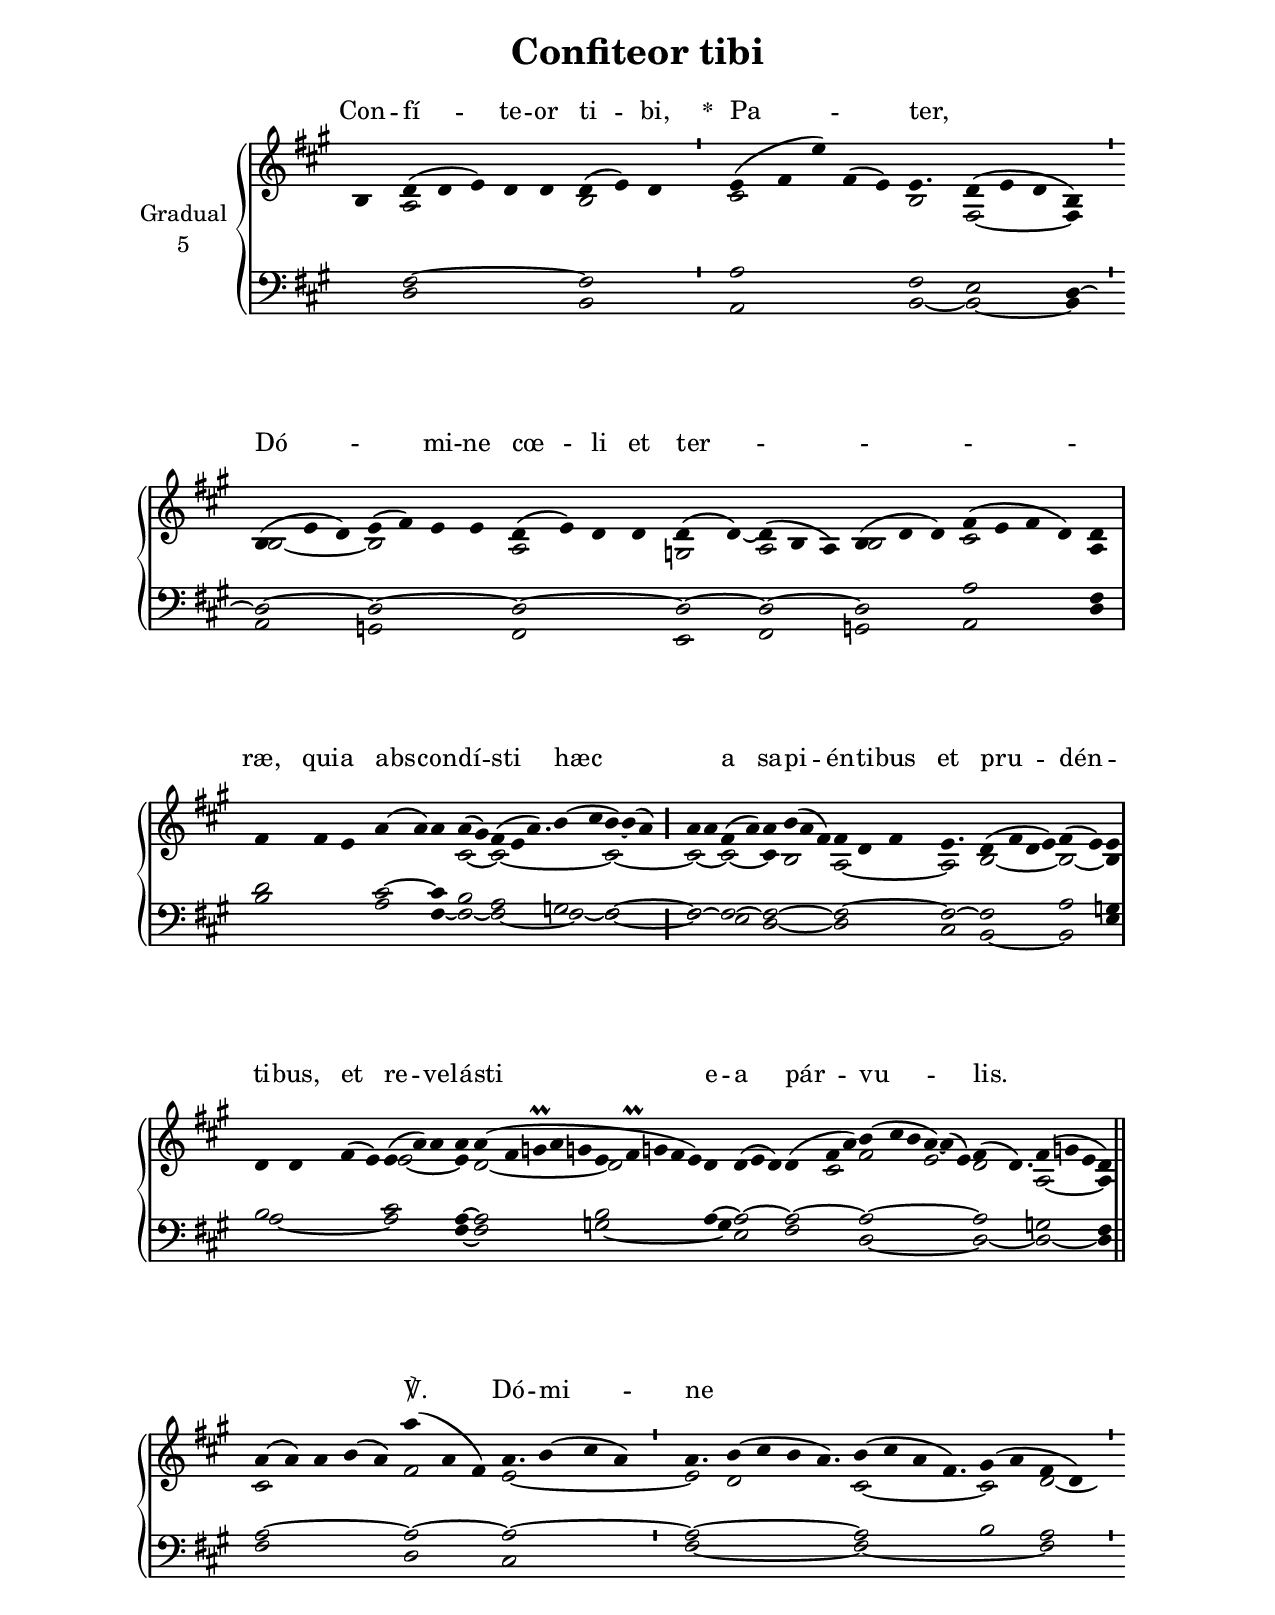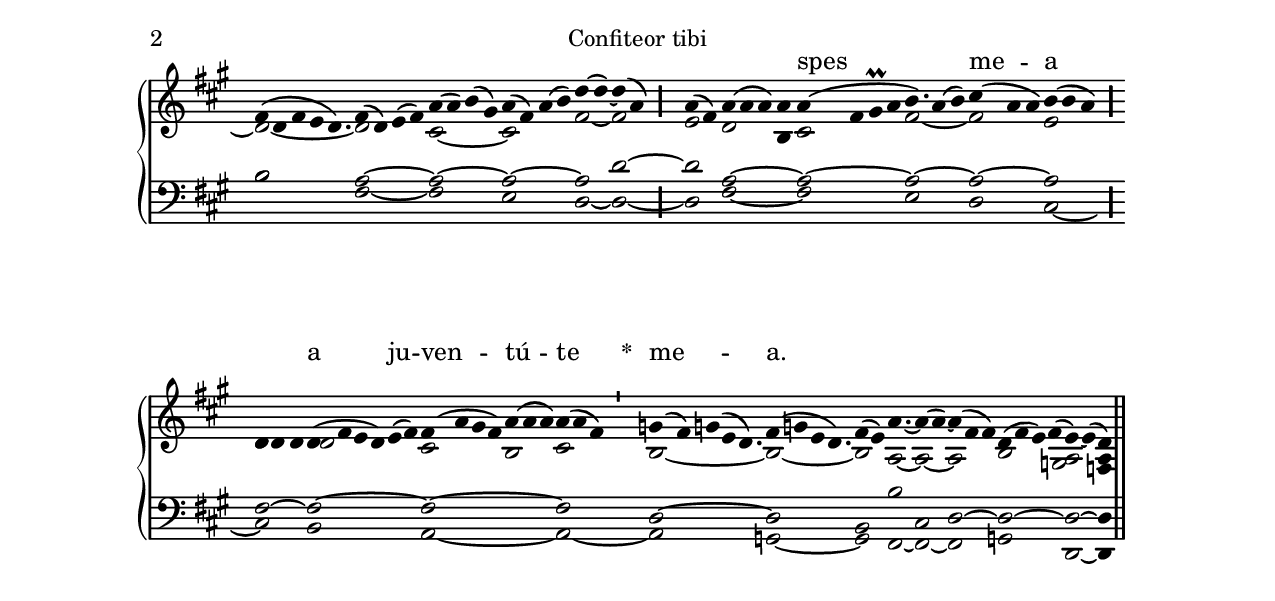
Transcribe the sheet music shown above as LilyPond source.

\version "2.18"
\include "gregorian.ly"
\include "noh2.ily"


%Page reference: page iii.365
%(volume.page)

global = {
 \key b \dorian
 \cadenzaOn 
}

\header {
  title = \markup \center-column {"Confiteor tibi" \vspace #1 }
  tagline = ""
  composer = ""
}

\paper {
 #(include-special-characters)
  oddHeaderMarkup = \markup \fill-line {
    \line {}
    \center-column {
      \on-the-fly #first-page     " "
      \on-the-fly #not-first-page "Confiteor tibi"
    }
    \line { \on-the-fly #print-page-number-check-first \fromproperty #'page:page-number-string }
  }
  evenHeaderMarkup = \markup \fill-line {
    \line { \on-the-fly #print-page-number-check-first \fromproperty #'page:page-number-string }
    \center-column { "Confiteor tibi" }
    \line {}
  }
}

chantText = \lyricmode {
Con -- fí -- te -- or ti -- bi, 
\set stanza = " * " Pa -- _ ter, _ Dó -- _ mi -- ne cœ -- li et ter -- _ _ _ ræ, 
qui -- a abs -- con -- dí -- sti hæc _ _ 
a sa -- pi -- én -- ti -- bus et pru -- dén -- _ ti -- bus, 
et re -- ve -- lá -- sti e -- a pár -- vu -- lis. _ _ _ _ ℣. 
Dó -- mi -- ne _ _ _ _ _ _ _ _ _ _ _ _ _ _ 
spes _ me -- a _ _ _ 
a ju -- ven -- tú -- te 
\set stanza = " * " me -- _ a. _ _ _ _ _ _ _ _ _ }

chantMusic = {
\tieDown   b4 d'4 ( d'4 e'4) d'4 d'4 d'4 ( e'4) d'4 \divisioMinima
 e'4 ( fis'4 e''4) fis'4 ( e'4) e'4. d'4 ( e'4 d'4 b4) \divisioMinima
 b4 ( e'4 d'4) e'4 ( fis'4) e'4 e'4 d'4 ( e'4) d'4 d'4 d'4 ( d'4) ~ d'4 ( b4 a4) b4 ( d'4 d'4) fis'4 ( e'4 fis'4 d'4) d'4 \divisioMaxima
 fis'4 fis'4 e'4 a'4 ( a'4) a'4 a'4 ( gis'4) fis'4 ( e'4 a'4.) b'4 ( cis''4 b'4) ~ b'4 ( a'4) \divisioMaior
 a'4 a'4 fis'4 ( a'4) a'4 b'4 ( a'4 fis'4) fis'4 d'4 fis'4 e'4. d'4 ( fis'4 d'4 e'4) fis'4 ( e'4) e'4 \divisioMaxima
 d'4 d'4 fis'4 ( e'4) e'4 ( a'4) a'4 a'4  a'4 ( fis'4 g'\prall a'4 g'4 e'4 fis'\prall g'4 fis'4 e'4) d'4 d'4 ( e'4 d'4)  d'4 ( fis'4 a'4) b'4 ( cis''4 b'4 a'4) ~ a'4 ( e'4) fis'4 ( d'4.) fis'4 ( g'4 e'4 d'4) \finalis
  a'4 ( a'4) a'4 b'4 ( a'4) a''4 ( a'4 fis'4) a'4. b'4 ( cis''4 a'4) \divisioMinima
 a'4. b'4 ( cis''4 b'4 a'4.) b'4 ( cis''4 a'4 fis'4.) gis'4 ( a'4 fis'4 d'4) \divisioMinima
 fis'4 ( d'4 fis'4 e'4 d'4.) fis'4 ( d'4) e'4 ( fis'4) a'4 ( a'4) b'4 ( gis'4) a'4 ( fis'4) a'4 ( b'4) d''4 ( d''4) ~ d''4 ( a'4) \divisioMaior
 a'4 ( fis'4) a'4 ( a'4 a'4) a'4 a'4 ( fis'4 gis'\prall a'4 b'4.) a'4 ( b'4) cis''4 ( a'4 a'4) b'4 ( b'4 a'4) \divisioMaior
 d'4 d'4 d'4 d'4 ( fis'4 e'4 d'4) e'4 ( fis'4)  fis'4 ( a'4 gis'4 fis'4) a'4 ( a'4 a'4) a'4 ( a'4 fis'4) \divisioMinima
  g'4 ( fis'4) g'4 ( e'4 d'4.) fis'4 ( g'4 e'4 d'4.) fis'4 ( e'4) a'4. ~ a'4 ( a'4) ~ a'4 ( fis'4 fis'4) d'4 ( fis'4 e'4) fis'4 ( e'4) ~ e'4 ( d'4) \finalis

}

altoMusic = {
r4 a2*5/2 b2*3/2 \divisioMinima
cis'2*5/2 b2*3/4 fis2*3/2 ~ fis4 \divisioMinima
b2*3/2 ~ b2*4/2 a2*4/2 g2 a2*3/2 b2*3/2 cis'2*4/2 a4 \divisioMaxima
r2*6/2 cis'2 ~ cis'2*11/4 ~ cis'2*3/2 ~ \divisioMaior
cis'2 ~ cis'2 ~ cis'4 b2*3/2 a2*3/2 ~ a2*3/4 b2*4/2 ~ b2 ~ b4 \divisioMaxima
r2*4/2 e'2*3/2 ~ e'4 d'2*5/2 ~ d'2*5/2 r2*5/2 cis'2 fis'2*3/2 e'2*3/2 d'2*5/4 a2*3/2 ~ a4 cis'2*5/2 fis'2*3/2 e'2*9/4 ~ \divisioMinima
e'2*3/4 d'2*9/4 cis'2*9/4 ~ cis'2 d'2 ~ \divisioMinima
d'2*11/4 ~ d'2*4/2 cis'2*4/2 ~ cis'2*4/2 fis'2 ~ fis'2 \divisioMaior
e'2 d'2*3/2 b4 cis'2*4/2 fis'2*7/4 ~ fis'2*3/2 e'2*3/2 \divisioMaior
d'4 r2 d'2*6/2 cis'2*4/2 b2*3/2 cis'2*3/2 b2*11/4 ~ b2*9/4 ~ b2 a2*3/4 ~ a2 ~ a2*3/2 b2*4/2 <a g>2 <a f>4 \finalis
}

tenorMusic = {
r4 fis2*5/2 ~ fis2*3/2 \divisioMinima
a2*5/2 fis2*3/4 e2*3/2 d4 ~ \divisioMinima
d2*3/2 ~ d2*4/2 ~ d2*4/2 ~ d2 ~ d2*3/2 ~ d2*3/2 a2*4/2 fis4 \divisioMaxima
d'2*3/2 cis'2 ~ cis'4 b2 a2*7/4 g2 fis2*3/2 ~ \divisioMaior
fis2 ~ fis2 ~ fis2*4/2 ~ fis2*3/2 ~ fis2*3/4 ~ fis2*4/2 a2 g4 \divisioMaxima
b2*4/2 cis'2*3/2 a4 ~ a2*5/2 b2*5/2 a4 ~ a2*3/2 ~ a2*3/2 ~ a2*6/2 ~ a2*5/4 g2*3/2 fis4 a2*5/2 ~ a2*3/2 ~ a2*9/4 ~ \divisioMinima
a2*6/2 ~ a2*9/4 b2 a2 \divisioMinima
b2*11/4 a2*4/2 ~ a2*4/2 ~ a2*4/2 ~ a2 d'2 ~ \divisioMaior
d'2 a2*4/2 ~ a2*4/2 ~ a2*7/4 ~ a2*3/2 ~ a2*3/2 \divisioMaior
fis2*3/2 ~ fis2*6/2 ~ fis2*7/2 ~ fis2*3/2 d2*11/4 ~ d2*9/4 b,2 b2*3/4 cis2 d2*3/2 ~ d2*4/2 ~ d2 ~ d4 \finalis
}

bassMusic = {
r4 d2*5/2 b,2*3/2 \divisioMinima
a,2*5/2 b,2*3/4 ~ b,2*3/2 ~ b,4 \divisioMinima
a,2*3/2 g,2*4/2 fis,2*4/2 e,2 fis,2*3/2 g,2*3/2 a,2*4/2 d4 \divisioMaxima
b2*3/2 a2 fis4 ~ fis2 ~ fis2*7/4 ~ fis2 ~ fis2*3/2 ~ \divisioMaior
fis2 e2 d2*4/2 ~ d2*3/2 cis2*3/4 b,2*4/2 ~ b,2 e4 \divisioMaxima
a2*4/2 ~ a2*3/2 fis4 ~ fis2*5/2 g2*5/2 ~ g4 e2*3/2 fis2*3/2 d2*6/2 ~ d2*5/4 ~ d2*3/2 ~ d4 fis2*5/2 d2*3/2 cis2*9/4 \divisioMinima
fis2*6/2 ~ fis2*13/4 ~ fis2 \divisioMinima
b2*11/4 fis2*4/2 ~ fis2*4/2 e2*4/2 d2 ~ d2 ~ \divisioMaior
d2 fis2*4/2 ~ fis2*4/2 e2*7/4 d2*3/2 cis2*3/2 ~ \divisioMaior
cis2*3/2 b,2*6/2 a,2*7/2 ~ a,2*3/2 ~ a,2*11/4 g,2*9/4 ~ g,2 fis,2*3/4 ~ fis,2 ~ fis,2*3/2 g,2*4/2 d,2 ~ d,4 \finalis
}

voiceLines = {
\voiceLineStyle


}

\score{
  <<
    \new GrandStaff <<
      \set GrandStaff.autoBeaming = ##f
      \set GrandStaff.instrumentName = \markup \center-column {
        "Gradual"
        "5"
      }
      \new Staff = up <<
        \new Voice = "chant" {
          \voiceOne \global \chantMusic
        }
        \new Voice {
          \voiceTwo \global \altoMusic
        }
      >>

      \new Staff = down <<
        \clef bass
        \new Voice {
          \voiceOne \global \tenorMusic
        }
        \new Voice {
          \voiceTwo \global \bassMusic
        }
	\new Voice {
        \voiceThree \global \voiceLines
        }
      >>
    >>
    \new Lyrics \lyricsto chant {
      \chantText
    }
  >>
  \layout{
  }
  \midi{
    \tempo 4 = 125
  }
}
